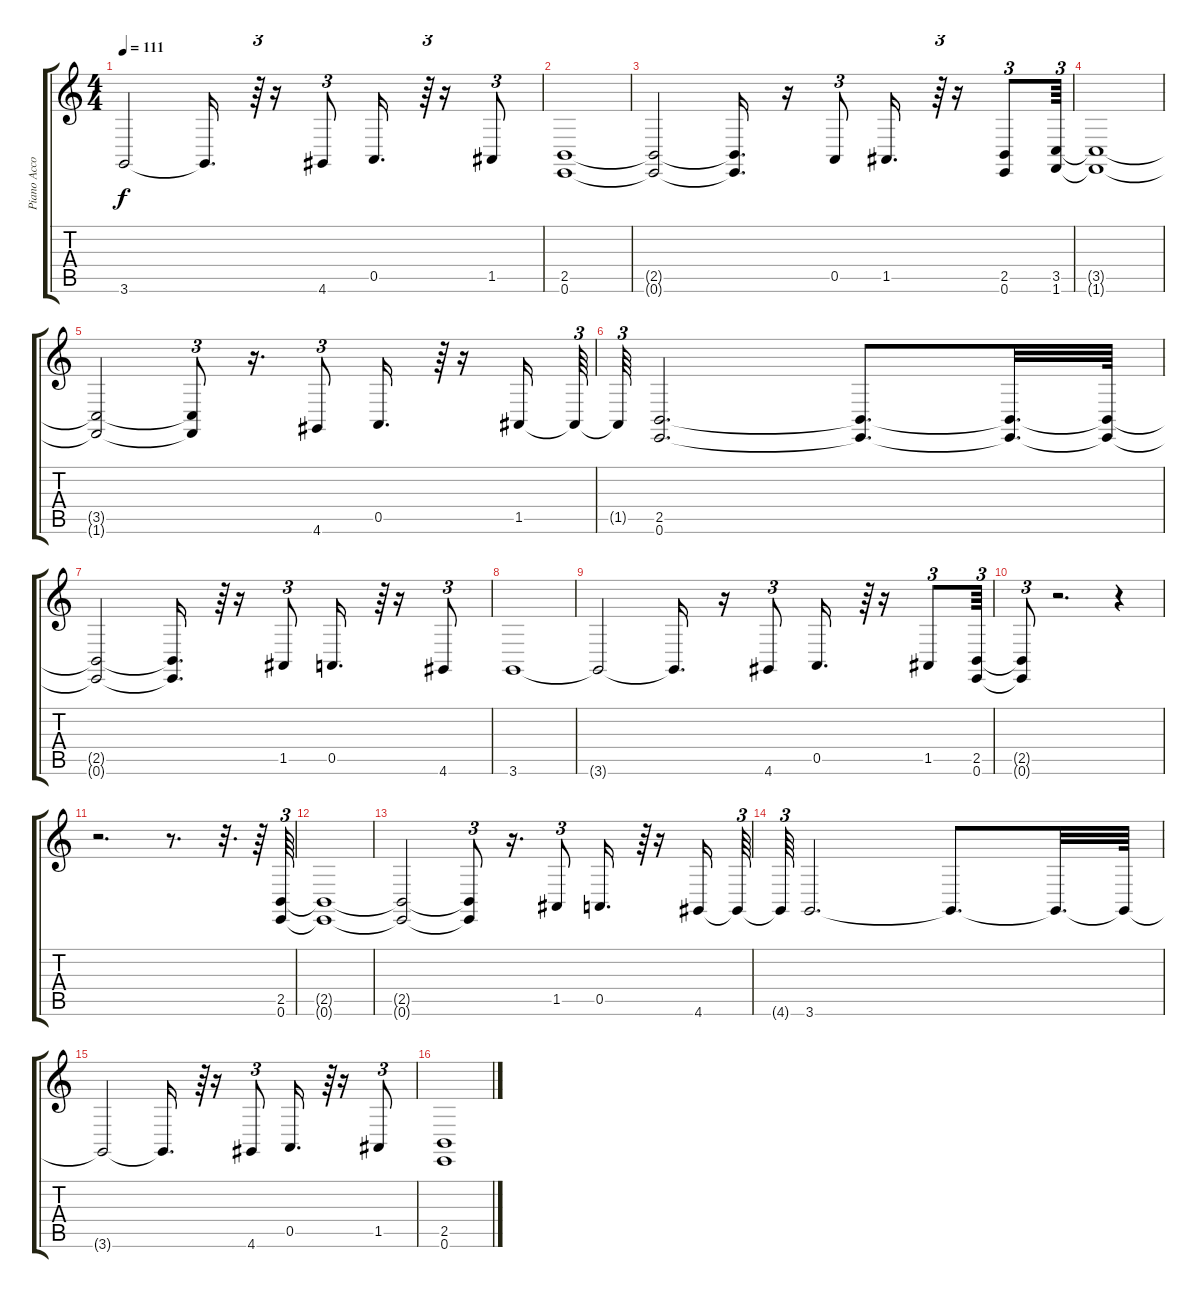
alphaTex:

\track ("Piano Accomp" "Piano Acco") {instrument acousticgrandpiano}
\staff {score tabs}
\tuning (E4 B3 G3 D3 A2 E2) {hide}
\ts (4 4)
\tempo 111
\clef g2
\ks c
3.6{t}.2{dy f} 3.6{t}.16{d} r.64{tu (3 2)} r.16 4.6.8{tu (3 2)} 0.5.16{d} r.64{tu (3 2)} r.16 1.5.8{tu (3 2)} |
(2.5 0.6).1 |
(2.5{t} 0.6{t}).2 (2.5{t} 0.6{t}).16{d} r.16 0.5.8{tu (3 2)} 1.5.16{d} r.64{tu (3 2)} r.16 (2.5 0.6).8{tu (3 2)} (3.5 1.6).64{tu (3 2)} |
(3.5{t} 1.6{t}).1 |
(3.5{t} 1.6{t}).2 (3.5{t} 1.6{t}).8{tu (3 2)} r.16{d} 4.6.8{tu (3 2)} 0.5.16{d} r.64{tu (3 2)} r.16 1.5.16 1.5{t}.64{tu (3 2)} |
1.5{t}.64{tu (3 2)} (2.5 0.6).2{d} (2.5{t} 0.6{t}).8{d} (2.5{t} 0.6{t}).32{d} (2.5{t} 0.6{t}).64 |
(2.5{t} 0.6{t}).2 (2.5{t} 0.6{t}).16{d} r.64{tu (3 2)} r.16 1.5.8{tu (3 2)} 0.5.16{d} r.64{tu (3 2)} r.16 4.6.8{tu (3 2)} |
3.6.1 |
3.6{t}.2 3.6{t}.16{d} r.16 4.6.8{tu (3 2)} 0.5.16{d} r.64{tu (3 2)} r.16 1.5.8{tu (3 2)} (2.5 0.6).64{tu (3 2)} |
(2.5{t} 0.6{t}).8{tu (3 2)} r.2{d} r.4{tu (3 2)} |
r.2{d} r.8{d} r.32{d} r.64 (2.5 0.6).64{tu (3 2)} |
(2.5{t} 0.6{t}).1 |
(2.5{t} 0.6{t}).2 (2.5{t} 0.6{t}).8{tu (3 2)} r.16{d} 1.5.8{tu (3 2)} 0.5.16{d} r.64{tu (3 2)} r.16 4.6.16 4.6{t}.64{tu (3 2)} |
4.6{t}.64{tu (3 2)} 3.6.2{d} 3.6{t}.8{d} 3.6{t}.32{d} 3.6{t}.64 |
3.6{t}.2 3.6{t}.16{d} r.64{tu (3 2)} r.16 4.6.8{tu (3 2)} 0.5.16{d} r.64{tu (3 2)} r.16 1.5.8{tu (3 2)} |
(2.5 0.6).1
